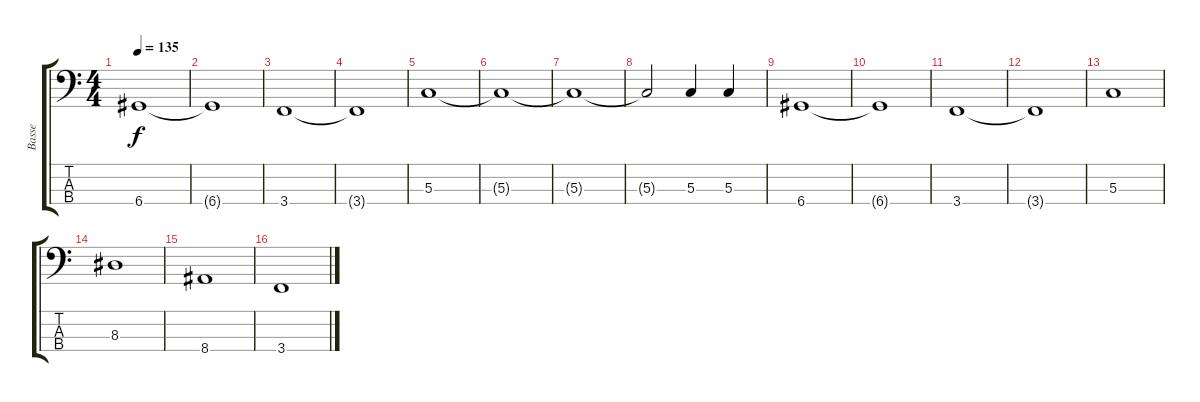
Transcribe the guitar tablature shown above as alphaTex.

\track ("Basse" "Basse") {instrument electricbasspick}
\staff {score tabs}
\tuning (F2 C2 G1 D1) {hide}
\ts (4 4)
\tempo 135
\clef f4
\ks c
6.4.1{dy f} |
6.4{t}.1 |
3.4.1 |
3.4{t}.1 |
5.3.1 |
5.3{t}.1 |
5.3{t}.1 |
5.3{t}.2 5.3.4 5.3.4 |
6.4.1 |
6.4{t}.1 |
3.4.1 |
3.4{t}.1 |
5.3.1 |
8.3.1 |
8.4.1 |
3.4.1
